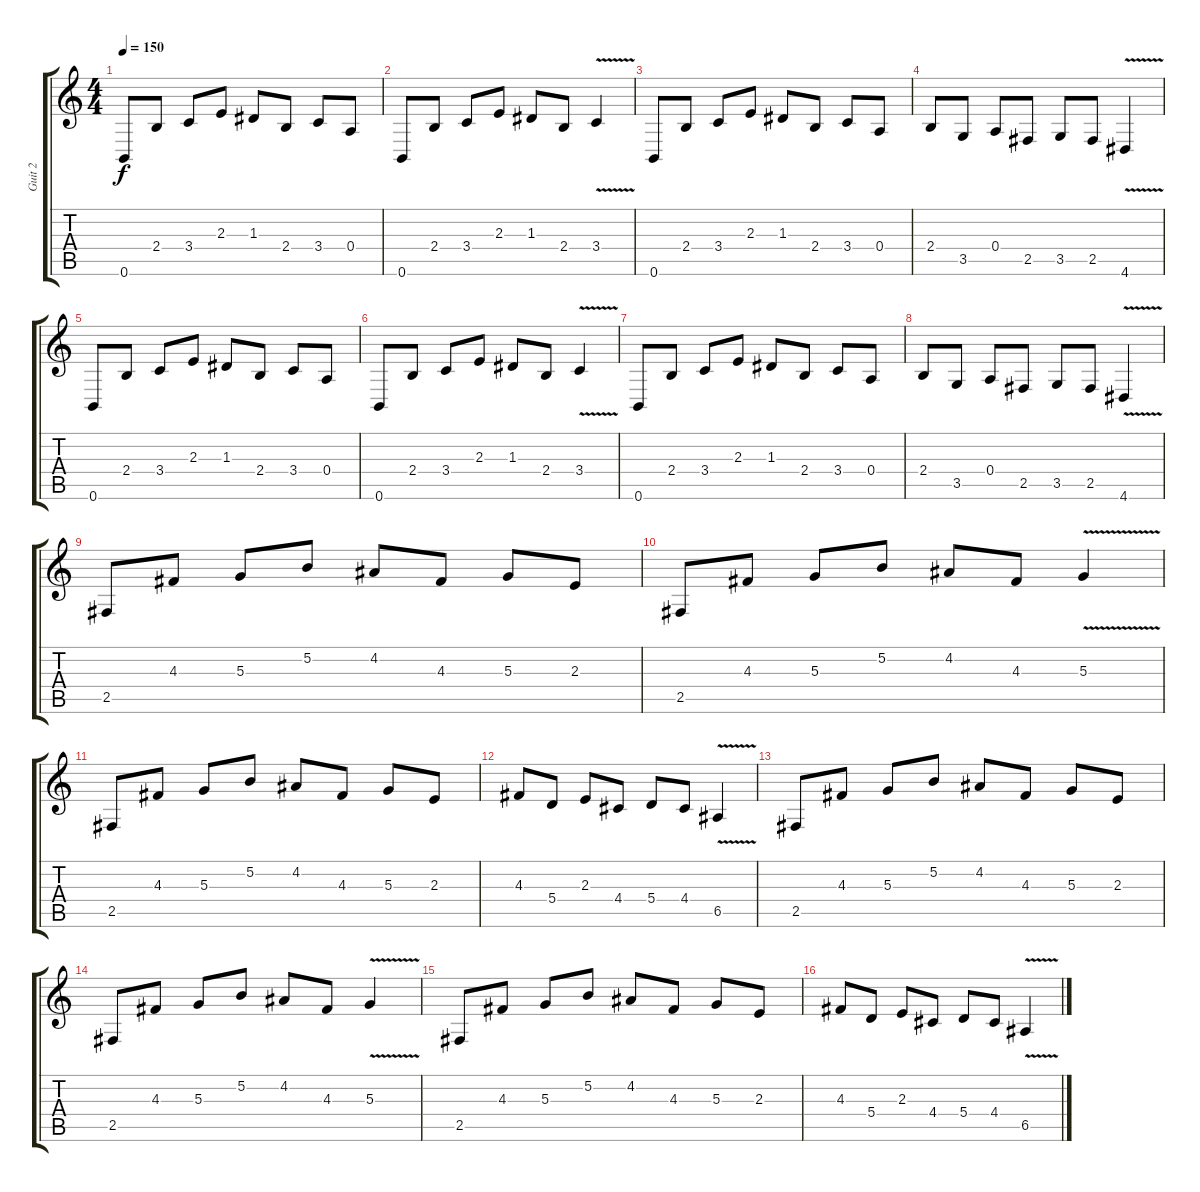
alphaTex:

\track ("Guit 2" "Guit 2") {instrument distortionguitar}
\staff {score tabs}
\tuning (B3 Gb3 D3 A2 E2 B1) {hide}
\ts (4 4)
\tempo 150
\clef g2
\ks c
0.6.8{dy f} 2.4.8 3.4.8 2.3.8 1.3.8 2.4.8 3.4.8 0.4.8 |
0.6.8 2.4.8 3.4.8 2.3.8 1.3.8 2.4.8 3.4{v}.4 |
0.6.8 2.4.8 3.4.8 2.3.8 1.3.8 2.4.8 3.4.8 0.4.8 |
2.4.8 3.5.8 0.4.8 2.5.8 3.5.8 2.5.8 4.6{v}.4 |
0.6.8 2.4.8 3.4.8 2.3.8 1.3.8 2.4.8 3.4.8 0.4.8 |
0.6.8 2.4.8 3.4.8 2.3.8 1.3.8 2.4.8 3.4{v}.4 |
0.6.8 2.4.8 3.4.8 2.3.8 1.3.8 2.4.8 3.4.8 0.4.8 |
2.4.8 3.5.8 0.4.8 2.5.8 3.5.8 2.5.8 4.6{v}.4 |
2.5.8 4.3.8 5.3.8 5.2.8 4.2.8 4.3.8 5.3.8 2.3.8 |
2.5.8 4.3.8 5.3.8 5.2.8 4.2.8 4.3.8 5.3{v}.4 |
2.5.8 4.3.8 5.3.8 5.2.8 4.2.8 4.3.8 5.3.8 2.3.8 |
4.3.8 5.4.8 2.3.8 4.4.8 5.4.8 4.4.8 6.5{v}.4 |
2.5.8 4.3.8 5.3.8 5.2.8 4.2.8 4.3.8 5.3.8 2.3.8 |
2.5.8 4.3.8 5.3.8 5.2.8 4.2.8 4.3.8 5.3{v}.4 |
2.5.8 4.3.8 5.3.8 5.2.8 4.2.8 4.3.8 5.3.8 2.3.8 |
4.3.8 5.4.8 2.3.8 4.4.8 5.4.8 4.4.8 6.5{v}.4
